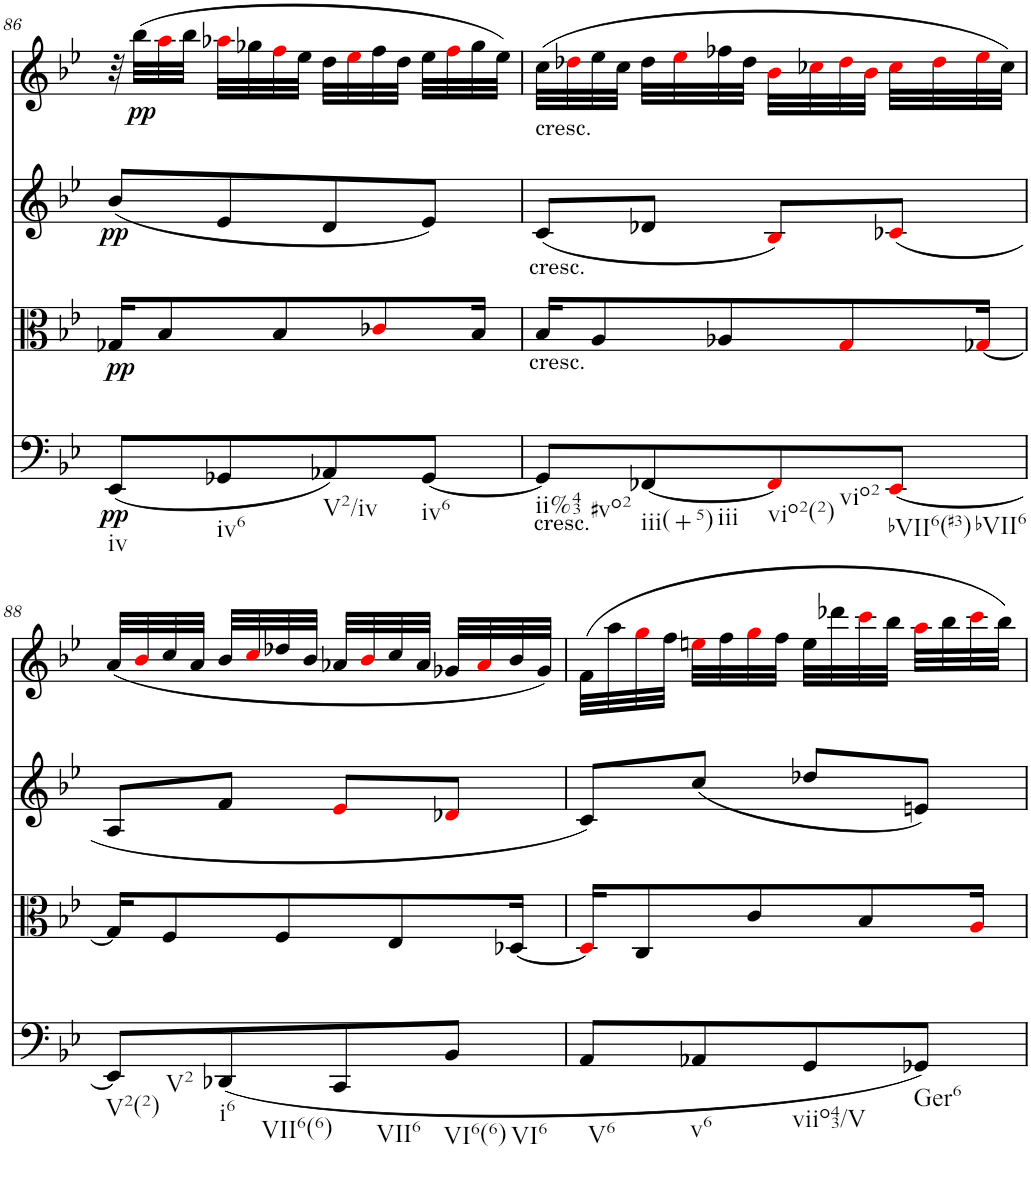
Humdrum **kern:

**kern	**dynam	**kern	**dynam	**kern	**dynam	**kern	**dynam
*part4	*part4	*part3	*part3	*part2	*part2	*part1	*part1
*staff4	*staff4	*staff3	*staff3	*staff2	*staff2	*staff1	*staff1
*I"Violoncello	*	*I"Viola	*	*I"Violin II	*	*I"Violin I	*
!!LO:PB:g=z
*clefF4	*	*clefC3	*	*clefG2	*	*clefG2	*
*k[b-e-]	*	*k[b-e-]	*	*k[b-e-]	*	*k[b-e-]	*
*M2/4	*	*M2/4	*	*M2/4	*	*M2/4	*
=86	=86	=86	=86	=86	=86	=86	=86
!LO:TX:b:t=iv	!	!	!	!	!	!	!
!	!LO:DY:b	!	!LO:DY:b	!	!LO:DY:b	!	!
(8EE-/L	pp	16G-X/KL	pp	(8b-/L	pp	32r	.
!	!	!	!	!	!	!	!LO:DY:b
.	.	.	.	.	.	(32bb-\LLL	pp
.	.	8B-/	.	.	.	32aai\	.
.	.	.	.	.	.	32bb-\JJJ	.
!LO:TX:b:t=iv6	!	!	!	!	!	!	!
8GG-X/	.	.	.	8e-/	.	32aa-Xi\LLL	.
.	.	.	.	.	.	32gg-X\	.
.	.	8B-/	.	.	.	32ffi\	.
.	.	.	.	.	.	32ee-\JJJ	.
!LO:TX:b:t=V2/iv	!	!	!	!	!	!	!
8AA-X/)	.	.	.	8d/	.	32dd\LLL	.
.	.	.	.	.	.	32ee-i\	.
.	.	8c-Xi/	.	.	.	32ff\	.
.	.	.	.	.	.	32dd\JJJ	.
!LO:TX:b:t=iv6	!	!	!	!	!	!	!
[8GG-/J	.	.	.	8e-/J)	.	32ee-\LLL	.
.	.	.	.	.	.	32ffi\	.
.	.	16B-/Jk	.	.	.	32gg-\	.
.	.	.	.	.	.	32ee-\JJJ)	.
=87	=87	=87	=87	=87	=87	=87	=87
!	!	!	!	!	!	!LO:TX:b:t=cresc.	!
!	!	!	!	!LO:TX:b:t=cresc.	!	!	!
!	!	!LO:TX:b:t=cresc.	!	!	!	!	!
!LO:TX:b:t=cresc.	!	!	!	!	!	!	!
!LO:TX:b:t=ii%43	!	!	!	!	!	!	!
!LO:TX:b:t=#vo2	!	!	!	!	!	!	!
8GG-/L]	.	16B-/KL	.	(8c/L	.	(32cc\LLL	.
.	.	.	.	.	.	32dd-Xi\	.
.	.	8A/	.	.	.	32ee-\	.
.	.	.	.	.	.	32cc\JJJ	.
!LO:TX:b:t=iii(+5)	!	!	!	!	!	!	!
!LO:TX:b:t=iii	!	!	!	!	!	!	!
[8FF-X/	.	.	.	8d-X/J	.	32dd-\LLL	.
.	.	.	.	.	.	32ee-i\	.
.	.	8A-X/	.	.	.	32ff-X\	.
.	.	.	.	.	.	32dd-\JJJ	.
!LO:TX:b:t=vio2(2)	!	!	!	!	!	!	!
!LO:TX:b:t=vio2	!	!	!	!	!	!	!
8FF-i/]	.	.	.	8B-i/L)	.	32b-i\LLL	.
.	.	.	.	.	.	32cc-Xi\	.
.	.	8Gi/	.	.	.	32dd-i\	.
.	.	.	.	.	.	32b-i\JJJ	.
!LO:TX:b:t=bVII6(#3)	!	!	!	!	!	!	!
!LO:TX:b:t=bVII6	!	!	!	!	!	!	!
[8EE-i/J	.	.	.	(<8c-Xi/J	.	32cc-i\LLL	.
.	.	.	.	.	.	32dd-i\	.
.	.	[16G-Xi/Jk	.	.	.	32ee-i\	.
.	.	.	.	.	.	32cc-\JJJ)	.
!!LO:LB:g=z
=88	=88	=88	=88	=88	=88	=88	=88
!LO:TX:b:t=V2(2)	!	!	!	!	!	!	!
!LO:TX:b:t=V2	!	!	!	!	!	!	!
8EE-/L]	.	16G-/KL]	.	8A/L	.	(32a/LLL	.
.	.	.	.	.	.	32b-i/	.
.	.	8F/	.	.	.	32cc/	.
.	.	.	.	.	.	32a/JJJ	.
!LO:TX:b:t=i6	!	!	!	!	!	!	!
(<8DD-X/	.	.	.	8f/J	.	32b-/LLL	.
.	.	.	.	.	.	32cci/	.
.	.	8F/	.	.	.	32dd-X/	.
.	.	.	.	.	.	32b-/JJJ	.
!LO:TX:b:t=VII6(6)	!	!	!	!	!	!	!
!LO:TX:b:t=VII6	!	!	!	!	!	!	!
8CC/	.	.	.	8e-i/L	.	32a-X/LLL	.
.	.	.	.	.	.	32b-i/	.
.	.	8E-/	.	.	.	32cc/	.
.	.	.	.	.	.	32a-/JJJ	.
!LO:TX:b:t=VI6(6)	!	!	!	!	!	!	!
!LO:TX:b:t=VI6	!	!	!	!	!	!	!
8BB-/J	.	.	.	8d-Xi/J	.	32g-X/LLL	.
.	.	.	.	.	.	32a-i/	.
.	.	[16D-X/Jk	.	.	.	32b-/	.
.	.	.	.	.	.	32g-/JJJ)	.
=89	=89	=89	=89	=89	=89	=89	=89
!LO:TX:b:t=V6	!	!	!	!	!	!	!
8AA/L	.	16D-i/KL]	.	8c/L)	.	(32f\LLL	.
.	.	.	.	.	.	32aa\	.
.	.	8C/	.	.	.	32ggi\	.
.	.	.	.	.	.	32ff\JJJ	.
!LO:TX:b:t=v6	!	!	!	!	!	!	!
8AA-X/	.	.	.	(8cc/J	.	32eeni\LLL	.
.	.	.	.	.	.	32ff\	.
.	.	8c/	.	.	.	32ggi\	.
.	.	.	.	.	.	32ff\JJJ	.
!LO:TX:b:t=viio43/V	!	!	!	!	!	!	!
8GG/	.	.	.	8dd-X/L	.	32ee\LLL	.
.	.	.	.	.	.	32ddd-X\	.
.	.	8B-/	.	.	.	32ccci\	.
.	.	.	.	.	.	32bb-\JJJ	.
!LO:TX:b:t=Ger6	!	!	!	!	!	!	!
8GG-X/J)	.	.	.	8en/J)	.	32aai\LLL	.
.	.	.	.	.	.	32bb-\	.
.	.	16Ai/Jk	.	.	.	32ccci\	.
.	.	.	.	.	.	32bb-\JJJ)	.
=	=	=	=	=	=	=	=
*-	*-	*-	*-	*-	*-	*-	*-
